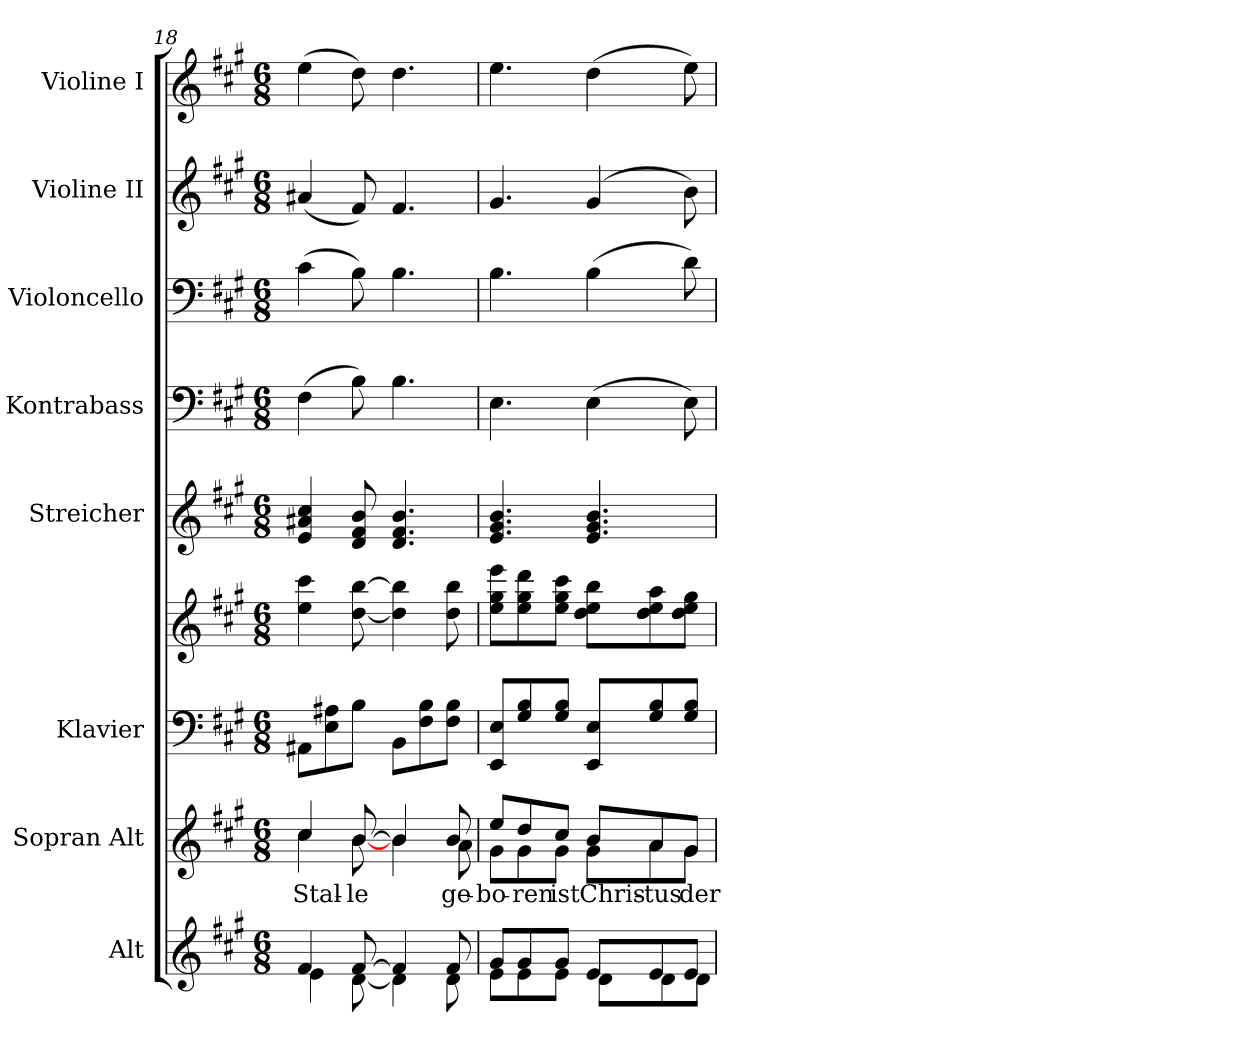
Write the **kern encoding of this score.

**kern	**kern	**text	**kern	**kern	**kern	**kern	**kern	**kern	**kern
*part8	*part7	*part7	*part6	*part6	*part5	*part4	*part3	*part2	*part1
*staff9	*staff8	*staff8	*staff7	*staff6	*staff5	*staff4	*staff3	*staff2	*staff1
*I"Alt	*I"Sopran Alt	*	*I"Klavier	*	*I"Streicher	*I"Kontrabass	*I"Violoncello	*I"Violine II	*I"Violine I
*I'A.	*I'S. A.	*	*I'Klav.	*	*I'Str.	*I'Kb.	*I'Vc.	*I'Vl. II	*I'Vl. I
!!LO:PB:g=z
*clefG2	*clefG2	*	*clefF4	*clefG2	*clefG2	*clefF4	*clefF4	*clefG2	*clefG2
*	*	*	*	*	*	*ITrd7c12	*	*	*
*k[f#c#g#]	*k[f#c#g#]	*	*k[f#c#g#]	*k[f#c#g#]	*k[f#c#g#]	*k[f#c#g#]	*k[f#c#g#]	*k[f#c#g#]	*k[f#c#g#]
*A:	*A:	*	*A:	*A:	*A:	*A:	*A:	*A:	*A:
*M6/8	*M6/8	*	*M6/8	*M6/8	*M6/8	*M6/8	*M6/8	*M6/8	*M6/8
=18	=18	=18	=18	=18	=18	=18	=18	=18	=18
*^	*^	*	*	*	*	*	*	*	*
!	!	!	!	!LO:LY:b:color=#000000	!	!	!	!	!	!	!
4f#i/	4ei\	4cc#i/	4cc#i\	Stal-	8AA#Xi\L	4eei\ 4ccc#i	4ei/ 4a#Xi 4cc#i	(4FF#i\	(4c#i\	(4a#Xi/	(4eei\
.	.	.	.	.	8Ei\ 8A#Xi\	.	.	.	.	.	.
!	!	!	!	!LO:LY:b:color=#000000	!	!	!	!	!	!	!
[8f#i/	[8di\	[8bi/	[8bi\	-le	8Bi\J	[8ddi\ [8bbi	8di/ 8f#i 8bi	8BBi\)	8Bi\)	8f#i/)	8ddi\)
4f#i/]	4di\]	4bi/]	4bi\	.	8BBi\L	4ddi\] 4bbi]	4.di/ 4.f#i 4.bi	4.BBi\	4.Bi\	4.f#i/	4.ddi\
.	.	.	.	.	8F#i\ 8Bi\	.	.	.	.	.	.
!	!	!	!	!LO:LY:b:color=#000000	!	!	!	!	!	!	!
8f#i/	8di\	8bi/	8ai\	ge-	8F#i\ 8Bi\J	8ddi\ 8bbi	.	.	.	.	.
=19	=19	=19	=19	=19	=19	=19	=19	=19	=19	=19	=19
!	!	!	!	!LO:LY:b:color=#000000	!	!	!	!	!	!	!
8g#i/L	8ei\L	8eei/L	8g#i\L	-bo-	8EEi/ 8Ei/L	8eei\ 8gg#i\ 8eeei\L	4.ei/ 4.g#i 4.bi	4.EEi\	4.Bi\	4.g#i/	4.eei\
!	!	!	!	!LO:LY:b:color=#000000	!	!	!	!	!	!	!
8g#i/	8ei\	8ddi/	8g#i\	-ren	8G#i/ 8Bi/	8eei\ 8gg#i\ 8dddi\	.	.	.	.	.
!	!	!	!	!LO:LY:b:color=#000000	!	!	!	!	!	!	!
8g#i/J	8ei\J	8cc#i/J	8g#i\J	ist	8G#i/ 8Bi/J	8eei\ 8gg#i\ 8ccc#i\J	.	.	.	.	.
!	!	!	!	!LO:LY:b:color=#000000	!	!	!	!	!	!	!
8ei/L	8di\L	8bi/L	8g#i\L	Chris-	8EEi/ 8Ei/L	8ddi\ 8eei\ 8bbi\L	4.ei/ 4.g#i 4.bi	(4EEi\	(4Bi\	(4g#i/	(4ddi\
!	!	!	!	!LO:LY:b:color=#000000	!	!	!	!	!	!	!
8ei/	8di\	8ai/	8ai\	-tus	8G#i/ 8Bi/	8ddi\ 8eei\ 8aai\	.	.	.	.	.
!	!	!	!	!LO:LY:b:color=#000000	!	!	!	!	!	!	!
8ei/J	8di\J	8g#i/J	8g#i\J	der	8G#i/ 8Bi/J	8ddi\ 8eei\ 8gg#i\J	.	8EEi\)	8di\)	8bi\)	8eei\)
*v	*v	*	*	*	*	*	*	*	*	*	*
*	*v	*v	*	*	*	*	*	*	*	*
=	=	=	=	=	=	=	=	=	=
*-	*-	*-	*-	*-	*-	*-	*-	*-	*-
